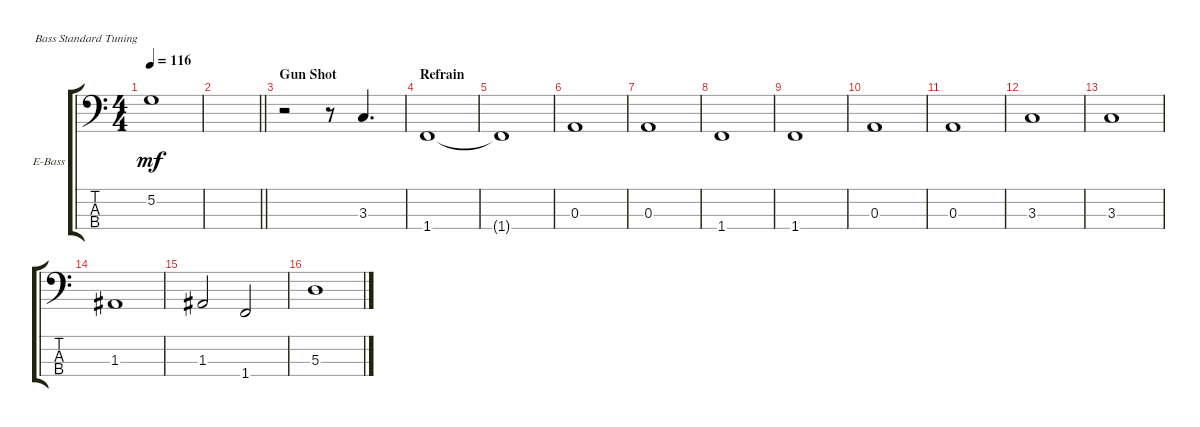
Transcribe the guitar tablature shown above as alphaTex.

\bracketExtendMode groupsimilarinstruments
\firstSystemTrackNameOrientation horizontal
\otherSystemsTrackNameOrientation horizontal
\track ("Roger Waters" "E-Bass") {multiBarRest instrument electricbassfinger}
\staff {score tabs}
\tuning (G2 D2 A1 E1)
\ts (4 4)
\tempo 116
\clef f4
\ks c
5.2{t}.1{dy mf} |
\barLineRight lightlight
|
\section ("" "Gun Shot")
r.2 r.8 3.3.4{d} |
\section ("" "Refrain")
1.4.1 |
1.4{t}.1 |
0.3.1 |
0.3.1 |
1.4.1 |
1.4.1 |
0.3.1 |
0.3.1 |
3.3.1 |
3.3.1 |
1.3.1 |
1.3.2 1.4.2 |
5.3.1
